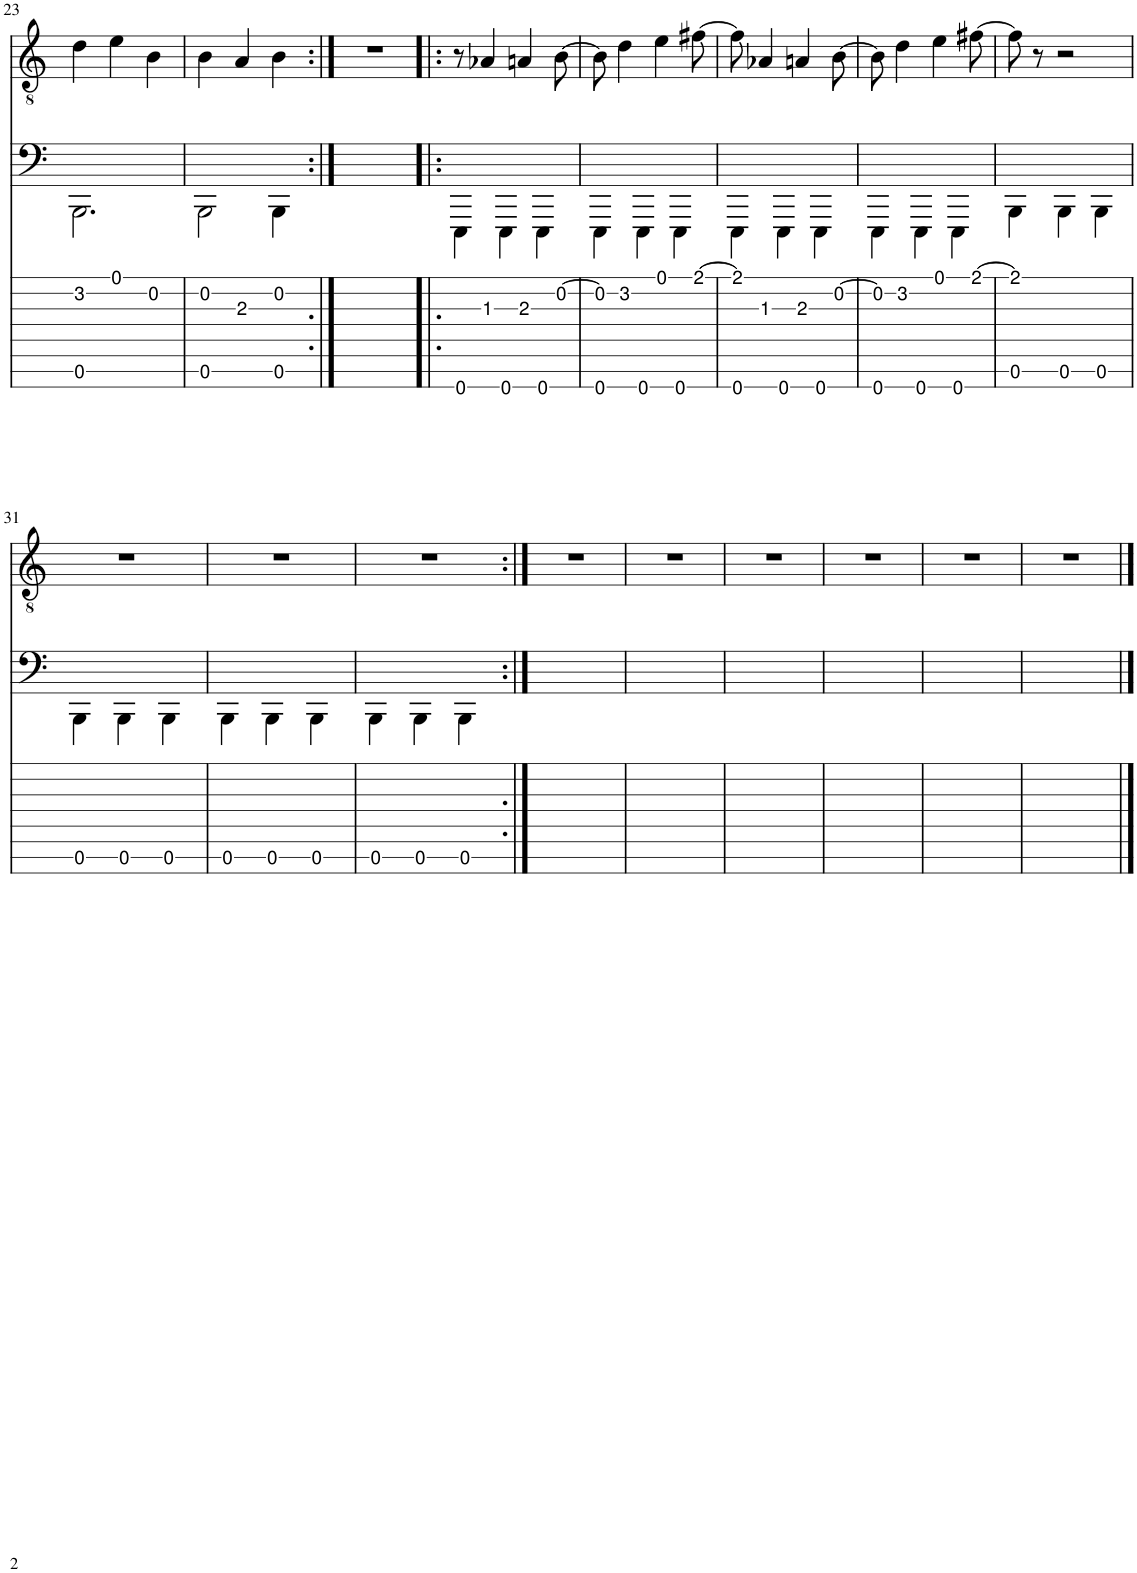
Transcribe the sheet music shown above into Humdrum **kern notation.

**kern	**kern	**kern
*part1	*part1	*part1
*staff3	*staff2	*staff1
*I"8-Strings Guitar Drop E	*	*
*I'8GTR-DropE	*	*
!!LO:PB:g=z
*	*clefF4	*clefGv2
*k[]	*k[]	*k[]
*M3/4	*M3/4	*M3/4
=23	=23	=23
*^	*^	*
2.BBB	4d	2.ryy	2.BBB\	4d\
.	4e	.	.	4e\
.	4B	.	.	4B\
=24	=24	=24	=24	=24
2BBB	4B	2.ryy	2BBB\	4B\
.	4A	.	.	4A/
4BBB	4B	.	4BBB\	4B\
=25:|!	=25:|!	=25:|!	=25:|!	=25:|!
2.r	2.r	2.ryy	2.ryy	2.r
=26!|:	=26!|:	=26!|:	=26!|:	=26!|:
4EEE	8r	2.ryy	4EEE\	8r
.	4A-X	.	.	4A-X/
4EEE	.	.	4EEE\	.
.	4An	.	.	4An/
4EEE	.	.	4EEE\	.
.	[8B	.	.	[8B\
=27	=27	=27	=27	=27
4EEE	8B]	2.ryy	4EEE\	8B\]
.	4d	.	.	4d\
4EEE	.	.	4EEE\	.
.	4e	.	.	4e\
4EEE	.	.	4EEE\	.
.	[8f#X	.	.	[8f#X\
=28	=28	=28	=28	=28
4EEE	8f#]	2.ryy	4EEE\	8f#\]
.	4A-X	.	.	4A-X/
4EEE	.	.	4EEE\	.
.	4An	.	.	4An/
4EEE	.	.	4EEE\	.
.	[8B	.	.	[8B\
=29	=29	=29	=29	=29
4EEE	8B]	2.ryy	4EEE\	8B\]
.	4d	.	.	4d\
4EEE	.	.	4EEE\	.
.	4e	.	.	4e\
4EEE	.	.	4EEE\	.
.	[8f#X	.	.	[8f#X\
=30	=30	=30	=30	=30
4BBB	8f#]	2.ryy	4BBB\	8f#\]
.	8r	.	.	8r
4BBB	2r	.	4BBB\	2r
4BBB	.	.	4BBB\	.
!!LO:LB:g=z
=31	=31	=31	=31	=31
4BBB	2.r	2.ryy	4BBB\	2.r
4BBB	.	.	4BBB\	.
4BBB	.	.	4BBB\	.
=32	=32	=32	=32	=32
4BBB	2.r	2.ryy	4BBB\	2.r
4BBB	.	.	4BBB\	.
4BBB	.	.	4BBB\	.
=33	=33	=33	=33	=33
4BBB	2.r	2.ryy	4BBB\	2.r
4BBB	.	.	4BBB\	.
4BBB	.	.	4BBB\	.
=34:|!	=34:|!	=34:|!	=34:|!	=34:|!
2.r	2.r	2.ryy	2.ryy	2.r
=35	=35	=35	=35	=35
2.r	2.r	2.ryy	2.ryy	2.r
=36	=36	=36	=36	=36
2.r	2.r	2.ryy	2.ryy	2.r
=37	=37	=37	=37	=37
2.r	2.r	2.ryy	2.ryy	2.r
=38	=38	=38	=38	=38
2.r	2.r	2.ryy	2.ryy	2.r
=39	=39	=39	=39	=39
2.r	2.r	2.ryy	2.ryy	2.r
*v	*v	*	*	*
*	*v	*v	*
==	==	==
*-	*-	*-
